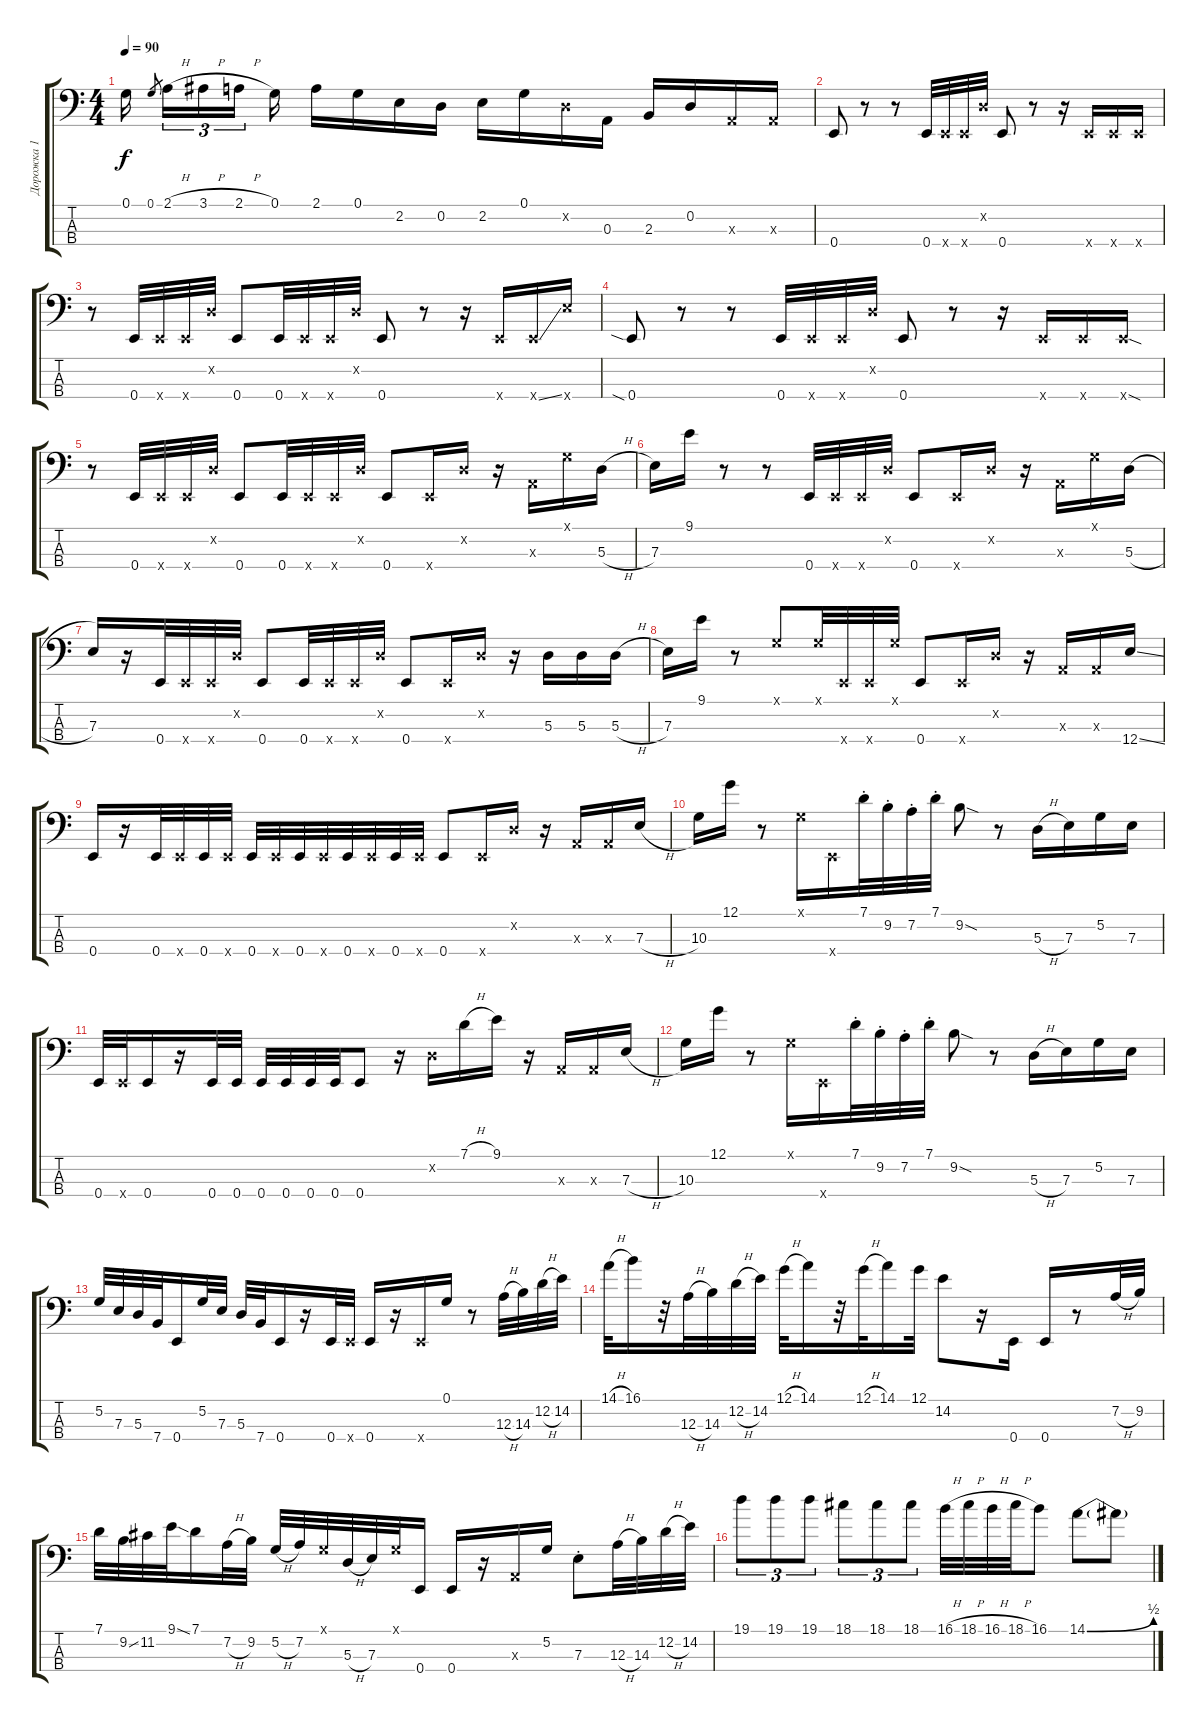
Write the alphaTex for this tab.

\track ("Дорожка 1" "Дорожка 1") {instrument slapbass2}
\staff {score tabs}
\tuning (G2 D2 A1 E1) {hide}
\ts (4 4)
\tempo 90
\clef f4
\ks c
0.1.16{dy f} 0.1.8{gr beam splitsecondary} 2.1{h}.16{tu (3 2)} 3.1{h}.16{tu (3 2)} 2.1{h}.16{tu (3 2) beam splitsecondary} 0.1.16 2.1.16 0.1.16 2.2.16 0.2.16 2.2.16 0.1.16 0.2{x}.16 0.3.16 2.3.16 0.2.16 0.3{x}.16 0.3{x}.16 |
0.4.8 r.8 r.8 0.4.32 0.4{x}.32 0.4{x}.32 0.2{x}.32 0.4.8 r.8 r.16 0.4{x}.16 0.4{x}.16 0.4{x}.16 |
r.8 0.4.32 0.4{x}.32 0.4{x}.32 0.2{x}.32 0.4.8 0.4.32 0.4{x}.32 0.4{x}.32 0.2{x}.32 0.4.8 r.8 r.16 0.4{x}.16 0.4{ss x}.16 12.4{x}.16 |
0.4{sia}.8 r.8 r.8 0.4.32 0.4{x}.32 0.4{x}.32 0.2{x}.32 0.4.8 r.8 r.16 0.4{x}.16 0.4{x}.16 0.4{sod x}.16 |
r.8 0.4.32 0.4{x}.32 0.4{x}.32 0.2{x}.32 0.4.8 0.4.32 0.4{x}.32 0.4{x}.32 0.2{x}.32 0.4.8 0.4{x}.16 0.2{x}.16 r.16 0.3{x}.16 0.1{x}.16 5.3{h}.16 |
7.3.16 9.1.16 r.8 r.8 0.4.32 0.4{x}.32 0.4{x}.32 0.2{x}.32 0.4.8 0.4{x}.16 0.2{x}.16 r.16 0.3{x}.16 0.1{x}.16 5.3{h}.16 |
7.3.16 r.16 0.4.32 0.4{x}.32 0.4{x}.32 0.2{x}.32 0.4.8 0.4.32 0.4{x}.32 0.4{x}.32 0.2{x}.32 0.4.8 0.4{x}.16 0.2{x}.16 r.16 5.3.16 5.3.16 5.3{h}.16 |
7.3.16 9.1.16 r.8 0.1{x}.8 0.1{x}.32 0.4{x}.32 0.4{x}.32 0.1{x}.32 0.4.8 0.4{x}.16 0.2{x}.16 r.16 0.3{x}.16 0.3{x}.16 12.4{ss}.16 |
0.4.16 r.16 0.4.32 0.4{x}.32 0.4.32 0.4{x}.32 0.4.32 0.4{x}.32 0.4.32 0.4{x}.32 0.4.32 0.4{x}.32 0.4.32 0.4{x}.32 0.4.8 0.4{x}.16 0.2{x}.16 r.16 0.3{x}.16 0.3{x}.16 7.3{h}.16 |
10.3.16 12.1.16 r.8 0.1{x}.16 0.4{x}.16 7.1{st}.32 9.2{st}.32 7.2{st}.32 7.1{st}.32 9.2{sod}.8 r.8 5.3{h}.16 7.3.16 5.2.16 7.3.16 |
0.4.32 0.4{x}.32 0.4.16 r.16 0.4.32 0.4.32 0.4.32 0.4.32 0.4.32 0.4.32 0.4.8 r.16 0.2{x}.16 7.1{h}.16 9.1.16 r.16 0.3{x}.16 0.3{x}.16 7.3{h}.16 |
10.3.16 12.1.16 r.8 0.1{x}.16 0.4{x}.16 7.1{st}.32 9.2{st}.32 7.2{st}.32 7.1{st}.32 9.2{sod}.8 r.8 5.3{h}.16 7.3.16 5.2.16 7.3.16 |
5.2.32 7.3.32 5.3.32 7.4.32 0.4.16 5.2.32 7.3.32 5.3.32 7.4.32 0.4.16 r.16 0.4.32 0.4{x}.32 0.4.16 r.16 0.4{x}.16 0.1.16 r.8 12.3{h}.32 14.3.32 12.2{h}.32 14.2.32 |
14.1{h}.32 16.1.16 r.32 12.3{h}.32 14.3.32 12.2{h}.32 14.2.32 12.1{h}.32 14.1.16 r.32 12.1{h}.32 14.1.16 12.1.32 14.2.8 r.16 0.4.16 0.4.16 r.8 7.2{h}.32 9.2.32 |
7.1.32 9.2{ss}.32 11.2.32 9.1{ss}.32 7.1.16 7.2{h}.32 9.2.32 5.2{h}.32 7.2.32 0.1{x}.32 5.3{h}.32 7.3.32 0.1{x}.32 0.4.16 0.4.16 r.16 0.3{x}.16 5.2.16 7.3{st}.8 12.3{h}.32 14.3.32 12.2{h}.32 14.2.32 |
19.1.8{tu (3 2)} 19.1.8{tu (3 2)} 19.1.8{tu (3 2)} 18.1.8{tu (3 2)} 18.1.8{tu (3 2)} 18.1.8{tu (3 2)} 16.1{h}.32 18.1{h}.32 16.1{h}.32 18.1{h}.32 16.1.8 14.1{be (bend 0 0 60 2)}.8 14.1{t}.8
